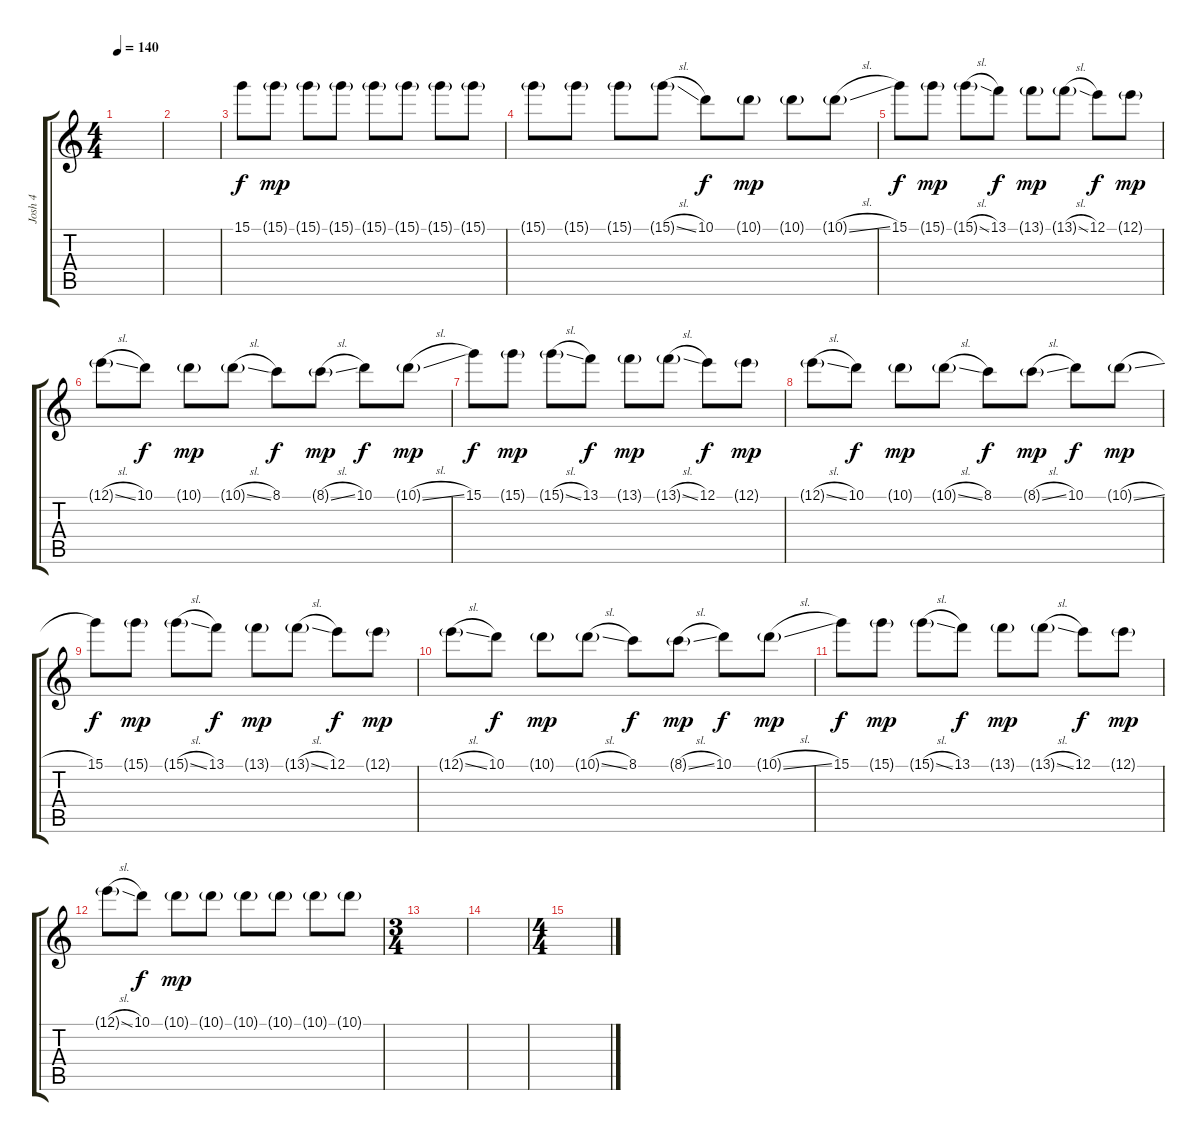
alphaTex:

\track ("Josh 4" "Josh 4") {instrument overdrivenguitar}
\staff {score tabs}
\tuning (E4 B3 G3 D3 A2 E2) {hide}
\ts (4 4)
\tempo 140
\clef g2
\ks c
|
|
15.1.8 15.1{g}.8{dy mp} 15.1{g}.8 15.1{g}.8 15.1{g}.8 15.1{g}.8 15.1{g}.8 15.1{g}.8 |
15.1{g}.8 15.1{g}.8 15.1{g}.8 15.1{sl g}.8 10.1.8{dy f} 10.1{g}.8{dy mp} 10.1{g}.8 10.1{sl g}.8 |
15.1.8{dy f} 15.1{g}.8{dy mp} 15.1{sl g}.8 13.1.8{dy f} 13.1{g}.8{dy mp} 13.1{sl g}.8 12.1.8{dy f} 12.1{g}.8{dy mp} |
12.1{sl g}.8 10.1.8{dy f} 10.1{g}.8{dy mp} 10.1{sl g}.8 8.1.8{dy f} 8.1{sl g}.8{dy mp} 10.1.8{dy f} 10.1{sl g}.8{dy mp} |
15.1.8{dy f} 15.1{g}.8{dy mp} 15.1{sl g}.8 13.1.8{dy f} 13.1{g}.8{dy mp} 13.1{sl g}.8 12.1.8{dy f} 12.1{g}.8{dy mp} |
12.1{sl g}.8 10.1.8{dy f} 10.1{g}.8{dy mp} 10.1{sl g}.8 8.1.8{dy f} 8.1{sl g}.8{dy mp} 10.1.8{dy f} 10.1{sl g}.8{dy mp} |
15.1.8{dy f} 15.1{g}.8{dy mp} 15.1{sl g}.8 13.1.8{dy f} 13.1{g}.8{dy mp} 13.1{sl g}.8 12.1.8{dy f} 12.1{g}.8{dy mp} |
12.1{sl g}.8 10.1.8{dy f} 10.1{g}.8{dy mp} 10.1{sl g}.8 8.1.8{dy f} 8.1{sl g}.8{dy mp} 10.1.8{dy f} 10.1{sl g}.8{dy mp} |
15.1.8{dy f} 15.1{g}.8{dy mp} 15.1{sl g}.8 13.1.8{dy f} 13.1{g}.8{dy mp} 13.1{sl g}.8 12.1.8{dy f} 12.1{g}.8{dy mp} |
12.1{sl g}.8 10.1.8{dy f} 10.1{g}.8{dy mp} 10.1{g}.8 10.1{g}.8 10.1{g}.8 10.1{g}.8 10.1{g}.8 |
\ts (3 4)
|
|
\ts (4 4)
